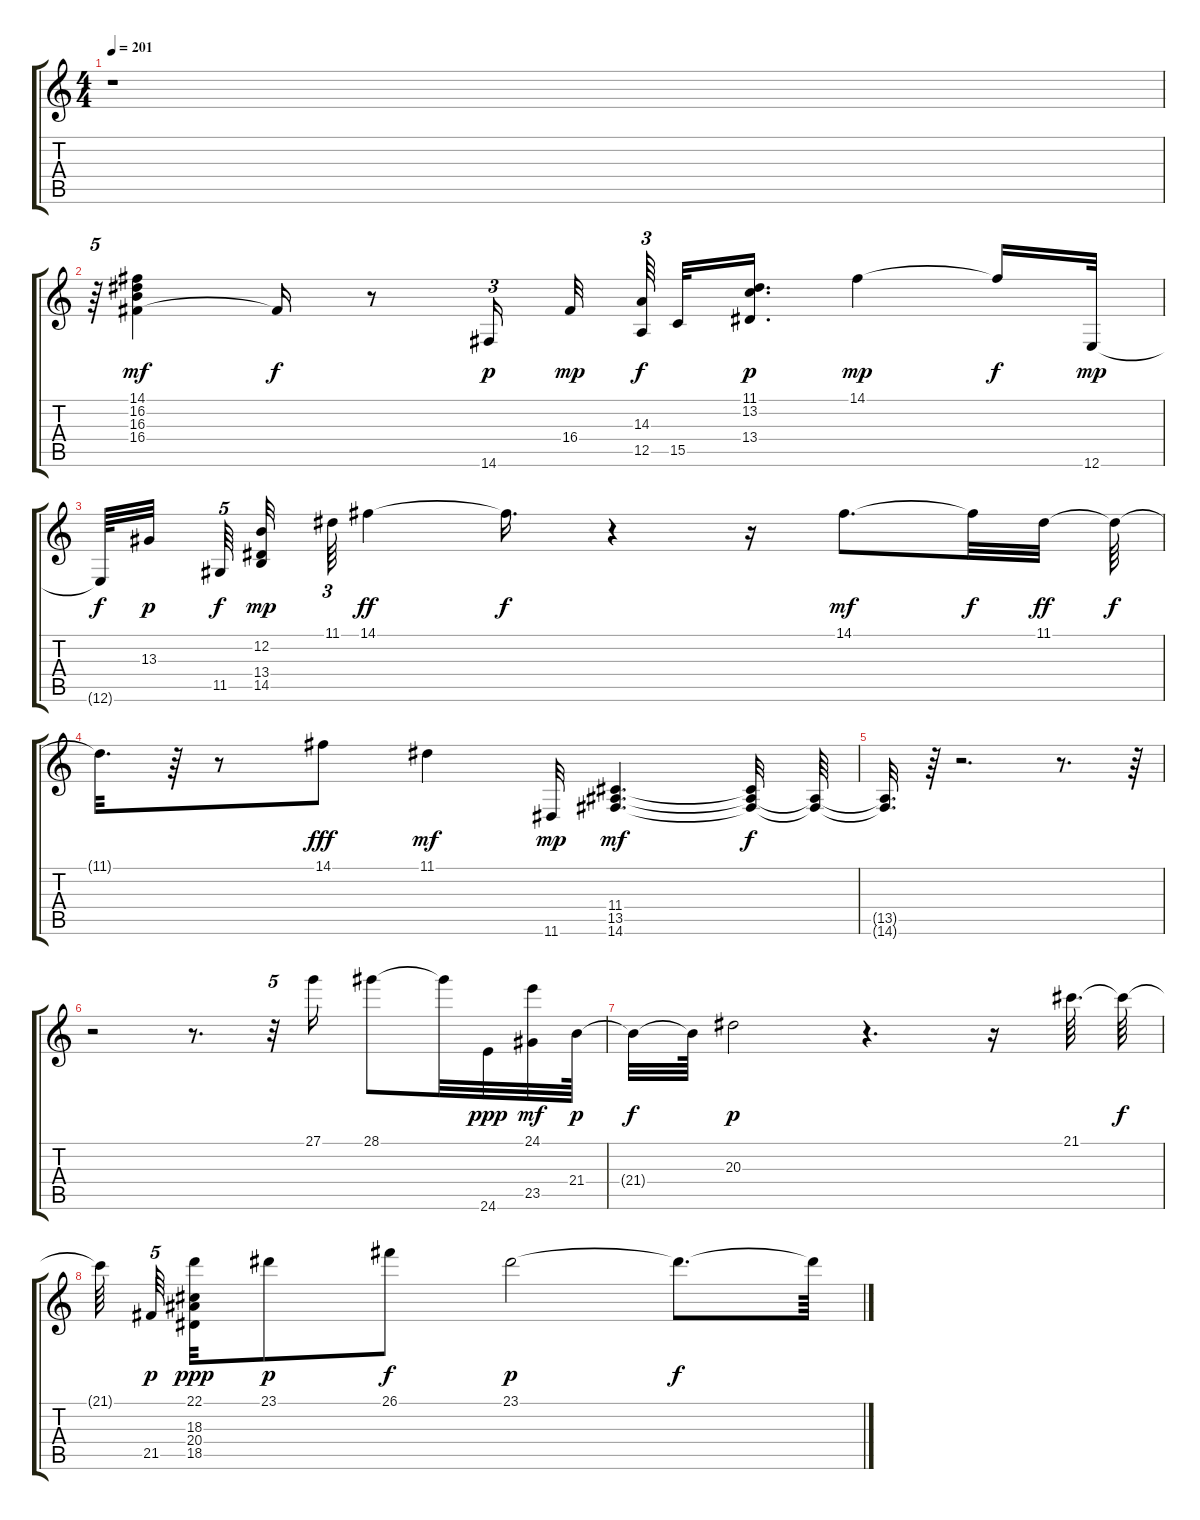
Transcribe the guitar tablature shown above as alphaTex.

\track "" {instrument acousticgrandpiano}
\staff {score tabs}
\tuning (E4 B3 G3 D3 A2 E2) {hide}
\ts (4 4)
\tempo 201
\clef g2
\ks c
r.1{dy mf} |
r.64{tu (5 4)} (14.1 16.2 16.3 16.4).4 16.4{t}.16{dy f} r.8 14.6.16{tu (3 2) dy p} 16.4.32{dy mp} (14.3 12.5).64{tu (3 2) dy f} 15.5.32 (11.1 13.2 13.4).16{d dy p} 14.1.4{dy mp} 14.1{t}.16{dy f} 12.6.32{dy mp} |
12.6{t}.64{dy f} 13.3.32{dy p} 11.5.64{tu (5 4) dy f} (12.2 13.4 14.5).32{dy mp} 11.1.64{tu (3 2)} 14.1.4{dy ff} 14.1{t}.16{d dy f} r.4 r.16 14.1.8{d dy mf} 14.1{t}.32{dy f} 11.1.32{dy ff} 11.1{t}.64{dy f} |
11.1{t}.32{d} r.64 r.8 14.1.8{dy fff} 11.1.4{dy mf} 11.6.32{dy mp} (11.4 13.5 14.6).4{d dy mf} (11.4{t} 13.5{t} 14.6{t}).32{dy f} (13.5{t} 14.6{t}).64 |
(13.5{t} 14.6{t}).32{d} r.64 r.2{d} r.8{d} r.64 |
r.2 r.8{d} r.32{tu (5 4)} 27.1.16 28.1.8 28.1{t}.32 24.6.32{dy ppp} (24.1 23.5).32{dy mf} 21.4.64{dy p} |
21.4{t}.32{dy f} 21.4{t}.64 20.3.2{dy p} r.4{d} r.16 21.1.64{d} 21.1{t}.64{dy f} |
21.1{t}.64 21.5.64{tu (5 4) dy p} (22.1 18.3 20.4 18.5).32{dy ppp} 23.1.8{dy p} 26.1.8{dy f} 23.1.2{dy p} 23.1{t}.8{d dy f} 23.1{t}.64
